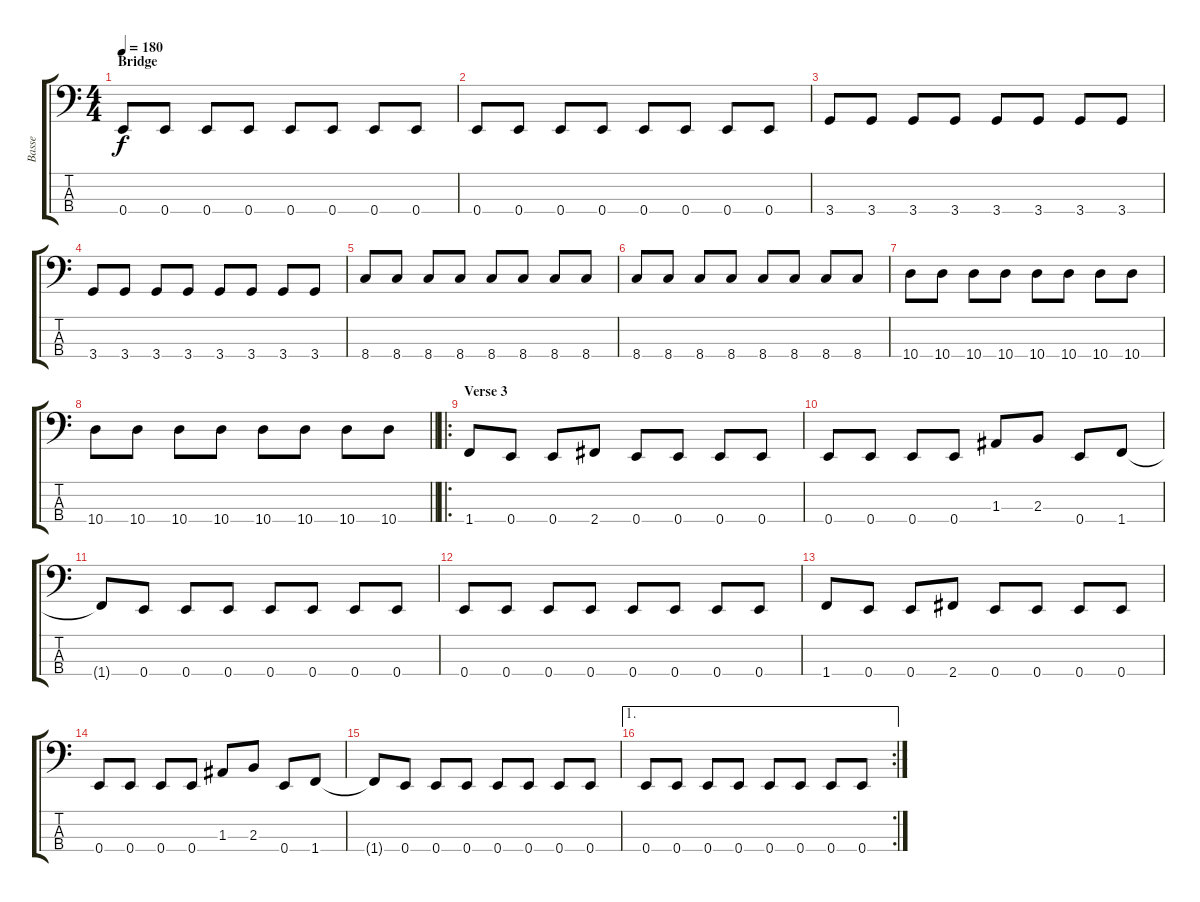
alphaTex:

\track ("Basse" "Basse") {instrument electricbassfinger}
\staff {score tabs}
\tuning (G2 D2 A1 E1) {hide}
\ts (4 4)
\section ("" "Bridge")
\tempo 180
\clef f4
\ks c
0.4.8{dy f} 0.4.8 0.4.8 0.4.8 0.4.8 0.4.8 0.4.8 0.4.8 |
0.4.8 0.4.8 0.4.8 0.4.8 0.4.8 0.4.8 0.4.8 0.4.8 |
3.4.8 3.4.8 3.4.8 3.4.8 3.4.8 3.4.8 3.4.8 3.4.8 |
3.4.8 3.4.8 3.4.8 3.4.8 3.4.8 3.4.8 3.4.8 3.4.8 |
8.4.8 8.4.8 8.4.8 8.4.8 8.4.8 8.4.8 8.4.8 8.4.8 |
8.4.8 8.4.8 8.4.8 8.4.8 8.4.8 8.4.8 8.4.8 8.4.8 |
10.4.8 10.4.8 10.4.8 10.4.8 10.4.8 10.4.8 10.4.8 10.4.8 |
\barLineRight lightlight
10.4.8 10.4.8 10.4.8 10.4.8 10.4.8 10.4.8 10.4.8 10.4.8 |
\ro
\section ("" "Verse 3")
1.4.8 0.4.8 0.4.8 2.4.8 0.4.8 0.4.8 0.4.8 0.4.8 |
0.4.8 0.4.8 0.4.8 0.4.8 1.3.8 2.3.8 0.4.8 1.4.8 |
1.4{t}.8 0.4.8 0.4.8 0.4.8 0.4.8 0.4.8 0.4.8 0.4.8 |
0.4.8 0.4.8 0.4.8 0.4.8 0.4.8 0.4.8 0.4.8 0.4.8 |
1.4.8 0.4.8 0.4.8 2.4.8 0.4.8 0.4.8 0.4.8 0.4.8 |
0.4.8 0.4.8 0.4.8 0.4.8 1.3.8 2.3.8 0.4.8 1.4.8 |
1.4{t}.8 0.4.8 0.4.8 0.4.8 0.4.8 0.4.8 0.4.8 0.4.8 |
\ae 1
\rc 2
0.4.8 0.4.8 0.4.8 0.4.8 0.4.8 0.4.8 0.4.8 0.4.8
